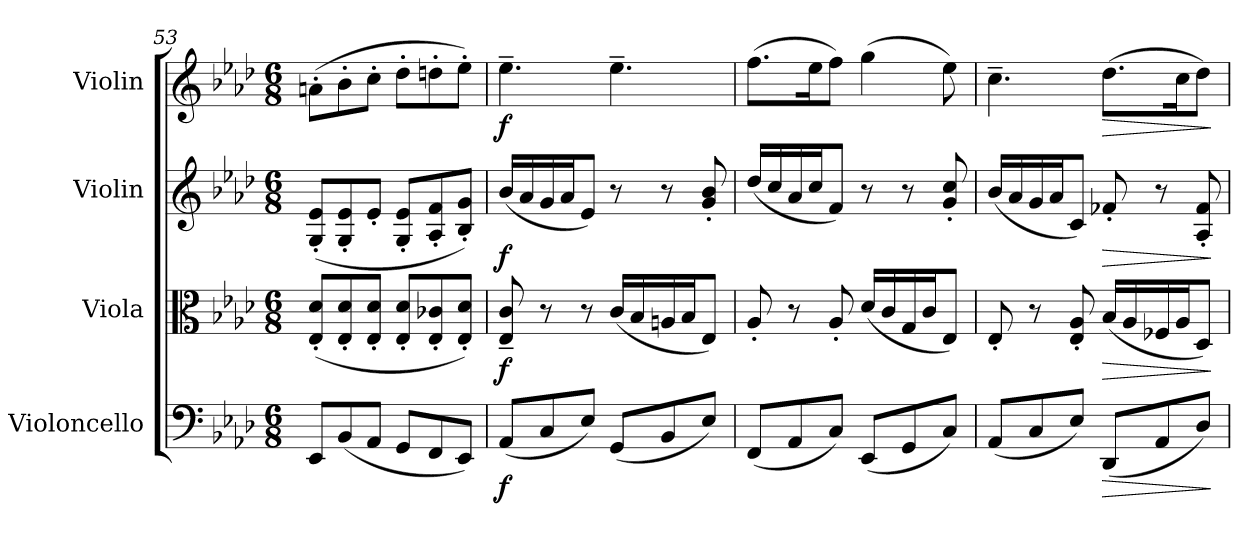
**kern	**dynam	**kern	**dynam	**kern	**dynam	**kern	**dynam
*part4	*part4	*part3	*part3	*part2	*part2	*part1	*part1
*staff4	*staff4	*staff3	*staff3	*staff2	*staff2	*staff1	*staff1
*I"Violoncello	*	*I"Viola	*	*I"Violin	*	*I"Violin	*
*I'Vc.	*	*I'Vla.	*	*I'Vln.	*	*I'Vln.	*
*clefF4	*	*clefC3	*	*clefG2	*	*clefG2	*
*k[b-e-a-d-]	*	*k[b-e-a-d-]	*	*k[b-e-a-d-]	*	*k[b-e-a-d-]	*
*M6/8	*	*M6/8	*	*M6/8	*	*M6/8	*
=53	=53	=53	=53	=53	=53	=53	=53
8EE-/L	.	(<8E-/' 8d-/'L	.	(<8G/' 8e-/'L	.	(>8an'\L	.
(<8BB-/	.	8E-/' 8d-/'	.	8G/' 8e-/'	.	8b-'\	.
8AA-/J	.	8E-/' 8d-/'J	.	8e-'/J	.	8cc'\J	.
8GG/L	.	8E-/' 8d-/'L	.	8G/' 8e-/'L	.	8dd-'\L	.
8FF/	.	8E-/' 8c-X/'	.	8A-/' 8f/'	.	8ddn'\	.
8EE-/J)	.	8E-/' 8d-/'J)	.	8B-/' 8g/'J)	.	8ee-'\J)	.
=54	=54	=54	=54	=54	=54	=54	=54
!	!LO:DY:b	!	!LO:DY:b	!	!LO:DY:b	!	!LO:DY:b
(<8AA-/L	f	8E-/~ 8c/~	f	(<16b-/LL	f	4.ee-~\	f
.	.	.	.	16a-/	.	.	.
8C/	.	8r	.	16g/	.	.	.
.	.	.	.	16a-/J	.	.	.
8E-/J)	.	8r	.	8e-/J)	.	.	.
(<8GG/L	.	(<16c/LL	.	8r	.	4.ee-~\	.
.	.	16B-/	.	.	.	.	.
8BB-/	.	16An/	.	8r	.	.	.
.	.	16B-/J	.	.	.	.	.
8E-/J)	.	8E-/J)	.	8g/' 8b-/'	.	.	.
=55	=55	=55	=55	=55	=55	=55	=55
(<8FF/L	.	8A-'/	.	(<16dd-/LL	.	(>8.ff\L	.
.	.	.	.	16cc/	.	.	.
8AA-/	.	8r	.	16a-/	.	.	.
.	.	.	.	16cc/J	.	16ee-\K	.
8C/J)	.	8A-'/	.	8f/J)	.	8ff\J)	.
(<8EE-/L	.	(<16d-/LL	.	8r	.	(>4gg\	.
.	.	16c/	.	.	.	.	.
8GG/	.	16G/	.	8r	.	.	.
.	.	16c/J	.	.	.	.	.
8C/J)	.	8E-/J)	.	8g/' 8cc/'	.	8ee-\)	.
!!LO:LB:g=z
=56	=56	=56	=56	=56	=56	=56	=56
(<8AA-/L	.	8E-'/	.	(<16b-/LL	.	4.cc~\	.
.	.	.	.	16a-/	.	.	.
8C/	.	8r	.	16g/	.	.	.
.	.	.	.	16a-/J	.	.	.
8E-/J)	.	8E-/' 8A-/'	.	8c/J)	.	.	.
!	!LO:HP:b	!	!LO:HP:b	!	!LO:HP:b	!	!LO:HP:b
(<8DD-/L	>	(<16B-/LL	>	8f-X'/	>	(>8.dd-\L	>
.	.	16A-/	.	.	.	.	.
8AA-/	.	16F-X/	.	8r	.	.	.
.	.	16A-/J	.	.	.	16cc\K	.
8D-/J)	.	8D-/J)	.	8A-/' 8f-/'	.	8dd-\J)	.
.	]	.	]	.	]	.	]
=	=	=	=	=	=	=	=
*-	*-	*-	*-	*-	*-	*-	*-
